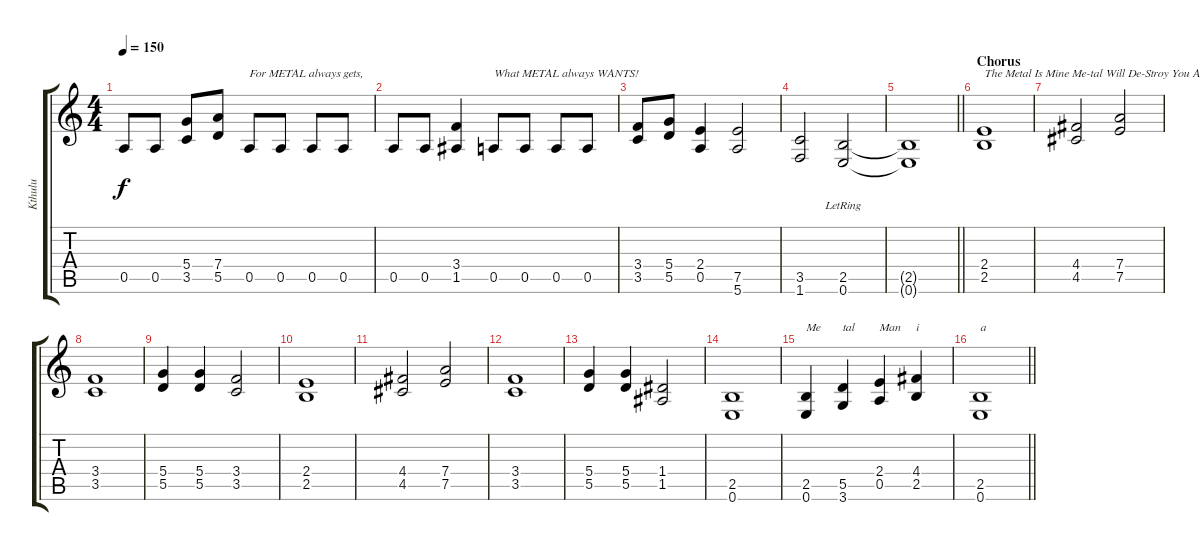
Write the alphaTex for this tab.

\track ("Kthulu" "Kthulu") {instrument distortionguitar}
\staff {score tabs}
\tuning (E4 B3 G3 D3 A2 E2) {hide}
\ts (4 4)
\tempo 150
\clef g2
\ks c
0.5.8{dy f} 0.5.8 (5.4 3.5).8 (7.4 5.5).8 0.5.8{txt "For METAL always gets,"} 0.5.8 0.5.8 0.5.8 |
0.5.8 0.5.8 (3.4 1.5).4 0.5.8{txt "What METAL always WANTS!"} 0.5.8 0.5.8 0.5.8 |
(3.4 3.5).8 (5.4 5.5).8 (2.4 0.5).4 (7.5 5.6).2 |
(3.5 1.6).2 (2.5{lr} 0.6{lr}).2 |
\barLineRight lightlight
(2.5{t} 0.6{t}).1 |
\section ("" "Chorus")
(2.4 2.5).1{txt "The Metal Is Mine Me-tal Will De-Stroy You All"} |
(4.4 4.5).2 (7.4 7.5).2 |
(3.4 3.5).1 |
(5.4 5.5).4 (5.4 5.5).4 (3.4 3.5).2 |
(2.4 2.5).1 |
(4.4 4.5).2 (7.4 7.5).2 |
(3.4 3.5).1 |
(5.4 5.5).4 (5.4 5.5).4 (1.4 1.5).2 |
(2.5 0.6).1 |
(2.5 0.6).4{txt "Me"} (5.5 3.6).4{txt "tal"} (2.4 0.5).4{txt "Man"} (4.4 2.5).4{txt "i"} |
\barLineRight lightlight
(2.5 0.6).1{txt "a"}
